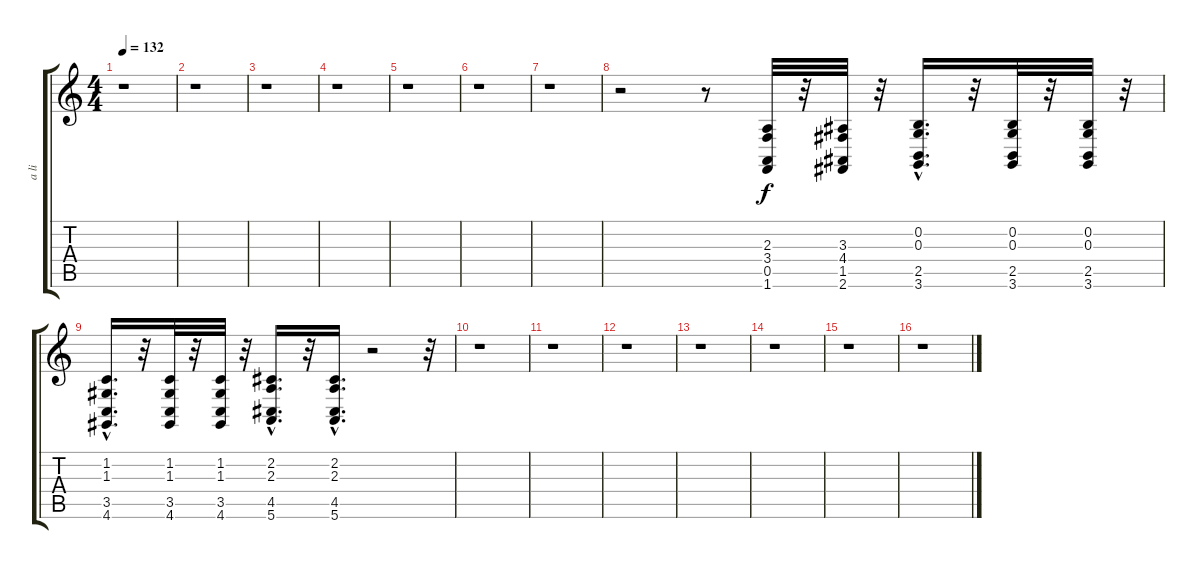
\track ("      a link to the past." "      a li") {instrument trombone}
\staff {score tabs}
\tuning (E4 B3 G3 D3 A2 E2) {hide}
\ts (4 4)
\tempo 132
\clef g2
\ks c
r.1{dy f} |
r.1 |
r.1 |
r.1 |
r.1 |
r.1 |
r.1 |
r.2 r.8 (2.3 3.4 0.5 1.6).32 r.32 (3.3 4.4 1.5 2.6).32 r.32 (0.2{hac} 0.3{hac} 2.5{hac} 3.6{hac}).16{d} r.32 (0.2 0.3 2.5 3.6).32 r.32 (0.2 0.3 2.5 3.6).32 r.32 |
(1.2{hac} 1.3{hac} 3.5{hac} 4.6{hac}).16{d} r.32 (1.2 1.3 3.5 4.6).32 r.32 (1.2 1.3 3.5 4.6).32 r.32 (2.2{hac} 2.3{hac} 4.5{hac} 5.6{hac}).16{d} r.32 (2.2{hac} 2.3{hac} 4.5{hac} 5.6{hac}).16{d} r.2 r.32 |
r.1 |
r.1 |
r.1 |
r.1 |
r.1 |
r.1 |
r.1
